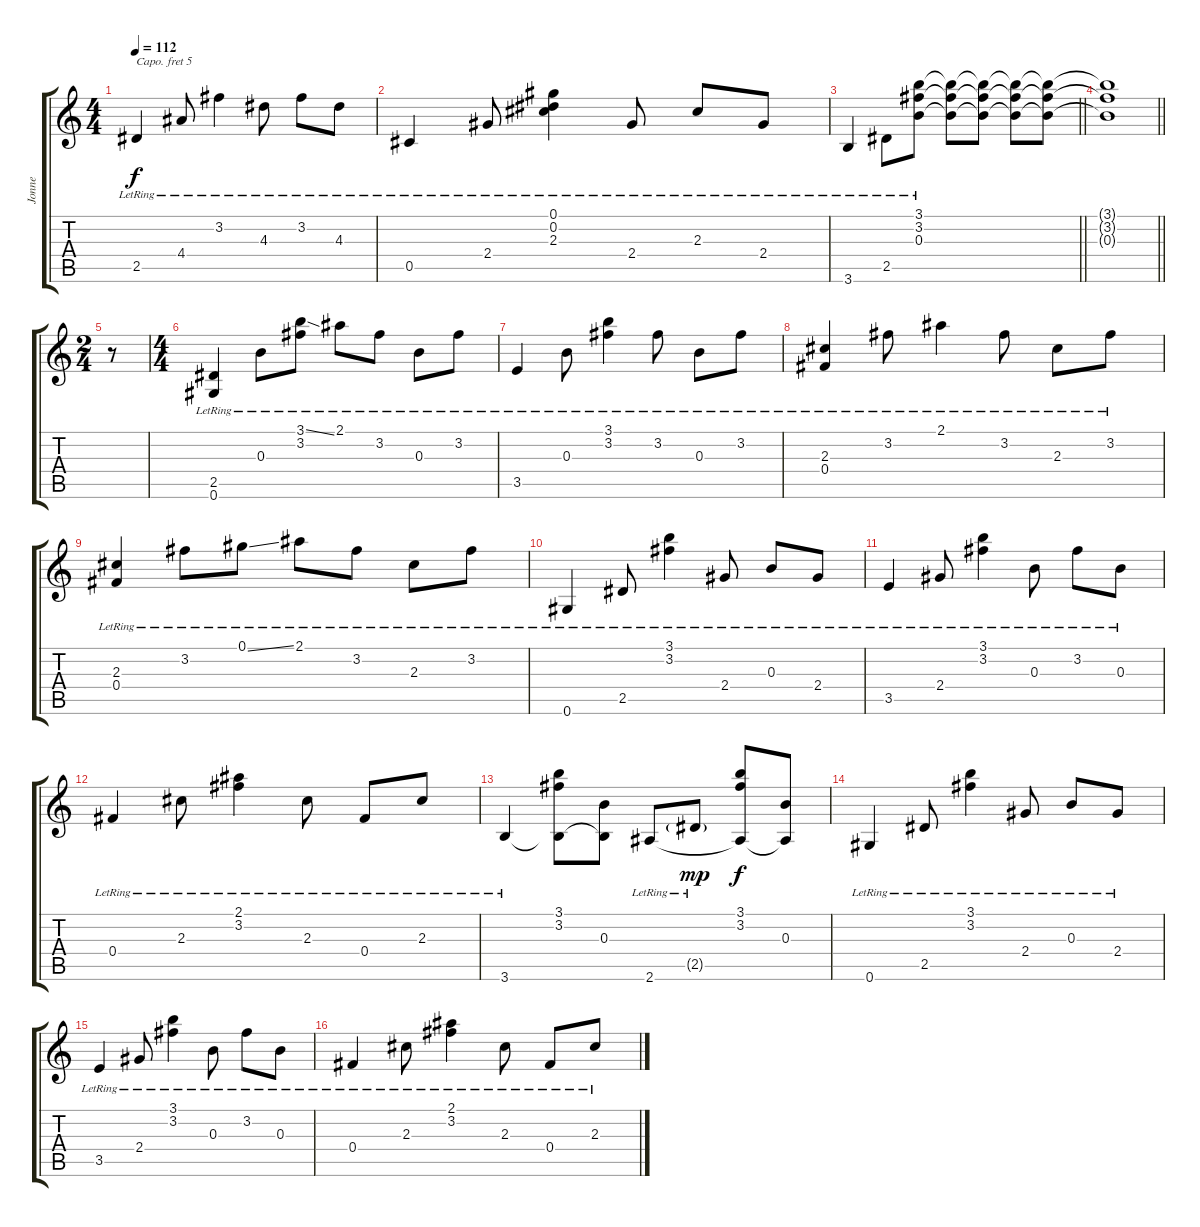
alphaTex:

\track ("Jonne" "Jonne") {instrument acousticguitarsteel}
\staff {score tabs}
\capo 5
\tuning (Eb4 Bb3 Gb3 Db3 Ab2 Eb2) {hide}
\ts (4 4)
\tempo 112
\clef g2
\ks c
2.5{lr}.4{dy f} 4.4{lr}.8 3.2{lr}.4 4.3{lr}.8 3.2{lr}.8 4.3{lr}.8 |
0.5{lr}.4 2.4{lr}.8 (0.1{lr} 0.2{lr} 2.3{lr}).4 2.4{lr}.8 2.3{lr}.8 2.4{lr}.8 |
\barLineRight lightlight
3.6{lr}.4 2.5{lr}.8 (3.1{lr} 3.2{lr} 0.3{lr}).8 (3.1{t} 3.2{t} 0.3{t}).8 (3.1{t} 3.2{t} 0.3{t}).8 (3.1{t} 3.2{t} 0.3{t}).8 (3.1{t} 3.2{t} 0.3{t}).8 |
\barLineRight lightlight
(3.1{t} 3.2{t} 0.3{t}).1 |
\ts (2 4)
r.8 |
\ts (4 4)
(2.5{lr} 0.6{lr}).4 0.3{lr}.8 (3.1{ss} 3.2{lr}).8 2.1{lr}.8 3.2{lr}.8 0.3{lr}.8 3.2{lr}.8 |
3.5{lr}.4 0.3{lr}.8 (3.1{lr} 3.2{lr}).4 3.2{lr}.8 0.3{lr}.8 3.2{lr}.8 |
(2.3{lr} 0.4{lr}).4 3.2{lr}.8 2.1{lr}.4 3.2{lr}.8 2.3{lr}.8 3.2{lr}.8 |
(2.3{lr} 0.4{lr}).4 3.2{lr}.8 0.1{ss lr}.8 2.1{lr}.8 3.2{lr}.8 2.3{lr}.8 3.2{lr}.8 |
0.6{lr}.4 2.5{lr}.8 (3.1{lr} 3.2).4 2.4{lr}.8 0.3{lr}.8 2.4{lr}.8 |
3.5{lr}.4 2.4{lr}.8 (3.1{lr} 3.2{lr}).4 0.3{lr}.8 3.2{lr}.8 0.3{lr}.8 |
0.4{lr}.4 2.3{lr}.8 (2.1{lr} 3.2{lr}).4 2.3{lr}.8 0.4{lr}.8 2.3{lr}.8 |
3.6{lr}.4 (3.1 3.2 3.6{t}).8 (0.3 3.6{t}).8 2.6{lr}.8 2.5{g lr}.8{dy mp} (3.1 3.2 2.6{t}).8{dy f} (0.3 2.6{t}).8 |
0.6{lr}.4 2.5{lr}.8 (3.1{lr} 3.2).4 2.4{lr}.8 0.3{lr}.8 2.4{lr}.8 |
3.5{lr}.4 2.4{lr}.8 (3.1{lr} 3.2{lr}).4 0.3{lr}.8 3.2{lr}.8 0.3{lr}.8 |
0.4{lr}.4 2.3{lr}.8 (2.1{lr} 3.2{lr}).4 2.3{lr}.8 0.4{lr}.8 2.3{lr}.8
